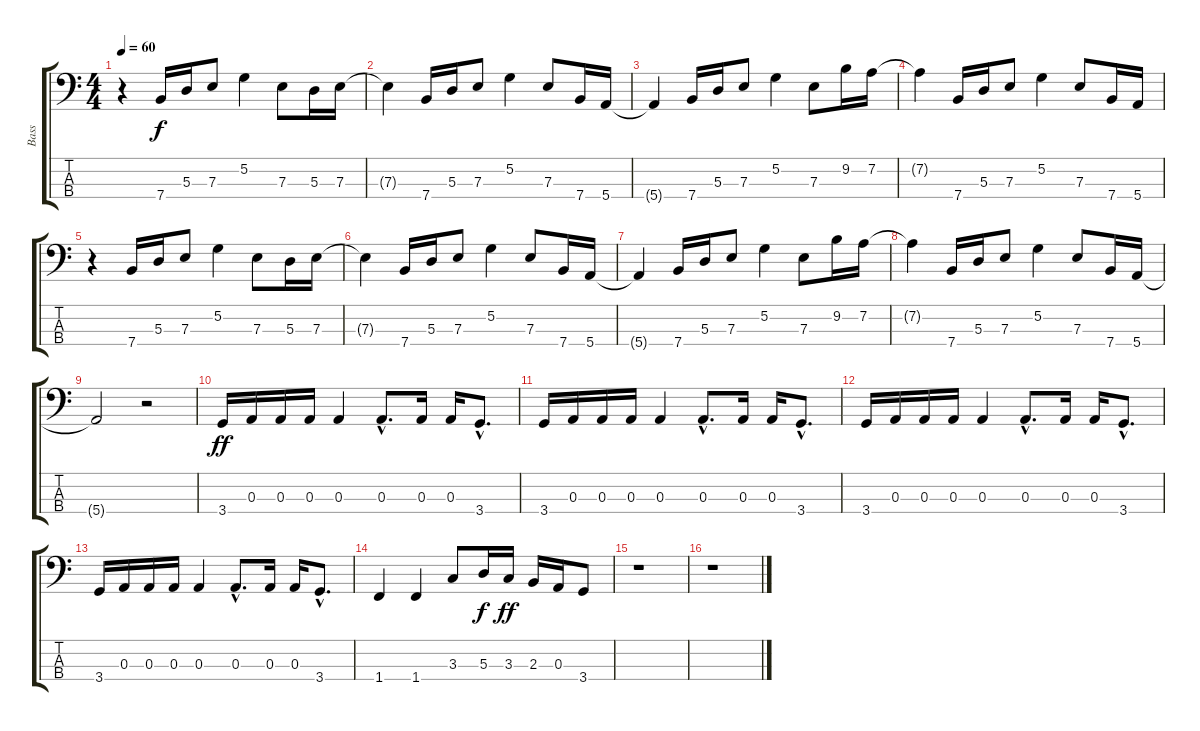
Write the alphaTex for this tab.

\track ("Bass" "Bass") {instrument electricbasspick}
\staff {score tabs}
\tuning (G2 D2 A1 E1) {hide}
\ts (4 4)
\tempo 60
\clef f4
\ks c
r.4{dy ff} 7.4.16{dy f} 5.3.16 7.3.8 5.2.4 7.3.8 5.3.16 7.3.16 |
7.3{t}.4 7.4.16 5.3.16 7.3.8 5.2.4 7.3.8 7.4.16 5.4.16 |
5.4{t}.4 7.4.16 5.3.16 7.3.8 5.2.4 7.3.8 9.2.16 7.2.16 |
7.2{t}.4 7.4.16 5.3.16 7.3.8 5.2.4 7.3.8 7.4.16 5.4.16 |
r.4 7.4.16 5.3.16 7.3.8 5.2.4 7.3.8 5.3.16 7.3.16 |
7.3{t}.4 7.4.16 5.3.16 7.3.8 5.2.4 7.3.8 7.4.16 5.4.16 |
5.4{t}.4 7.4.16 5.3.16 7.3.8 5.2.4 7.3.8 9.2.16 7.2.16 |
7.2{t}.4 7.4.16 5.3.16 7.3.8 5.2.4 7.3.8 7.4.16 5.4.16 |
5.4{t}.2 r.2 |
3.4.16{dy ff} 0.3.16 0.3.16 0.3.16 0.3.4 0.3{hac}.8{d} 0.3.16 0.3.16 3.4{hac}.8{d} |
3.4.16 0.3.16 0.3.16 0.3.16 0.3.4 0.3{hac}.8{d} 0.3.16 0.3.16 3.4{hac}.8{d} |
3.4.16 0.3.16 0.3.16 0.3.16 0.3.4 0.3{hac}.8{d} 0.3.16 0.3.16 3.4{hac}.8{d} |
3.4.16 0.3.16 0.3.16 0.3.16 0.3.4 0.3{hac}.8{d} 0.3.16 0.3.16 3.4{hac}.8{d} |
1.4.4 1.4.4 3.3.8 5.3.16{dy f} 3.3.16{dy ff} 2.3.16 0.3.16 3.4.8 |
r.1 |
r.1
